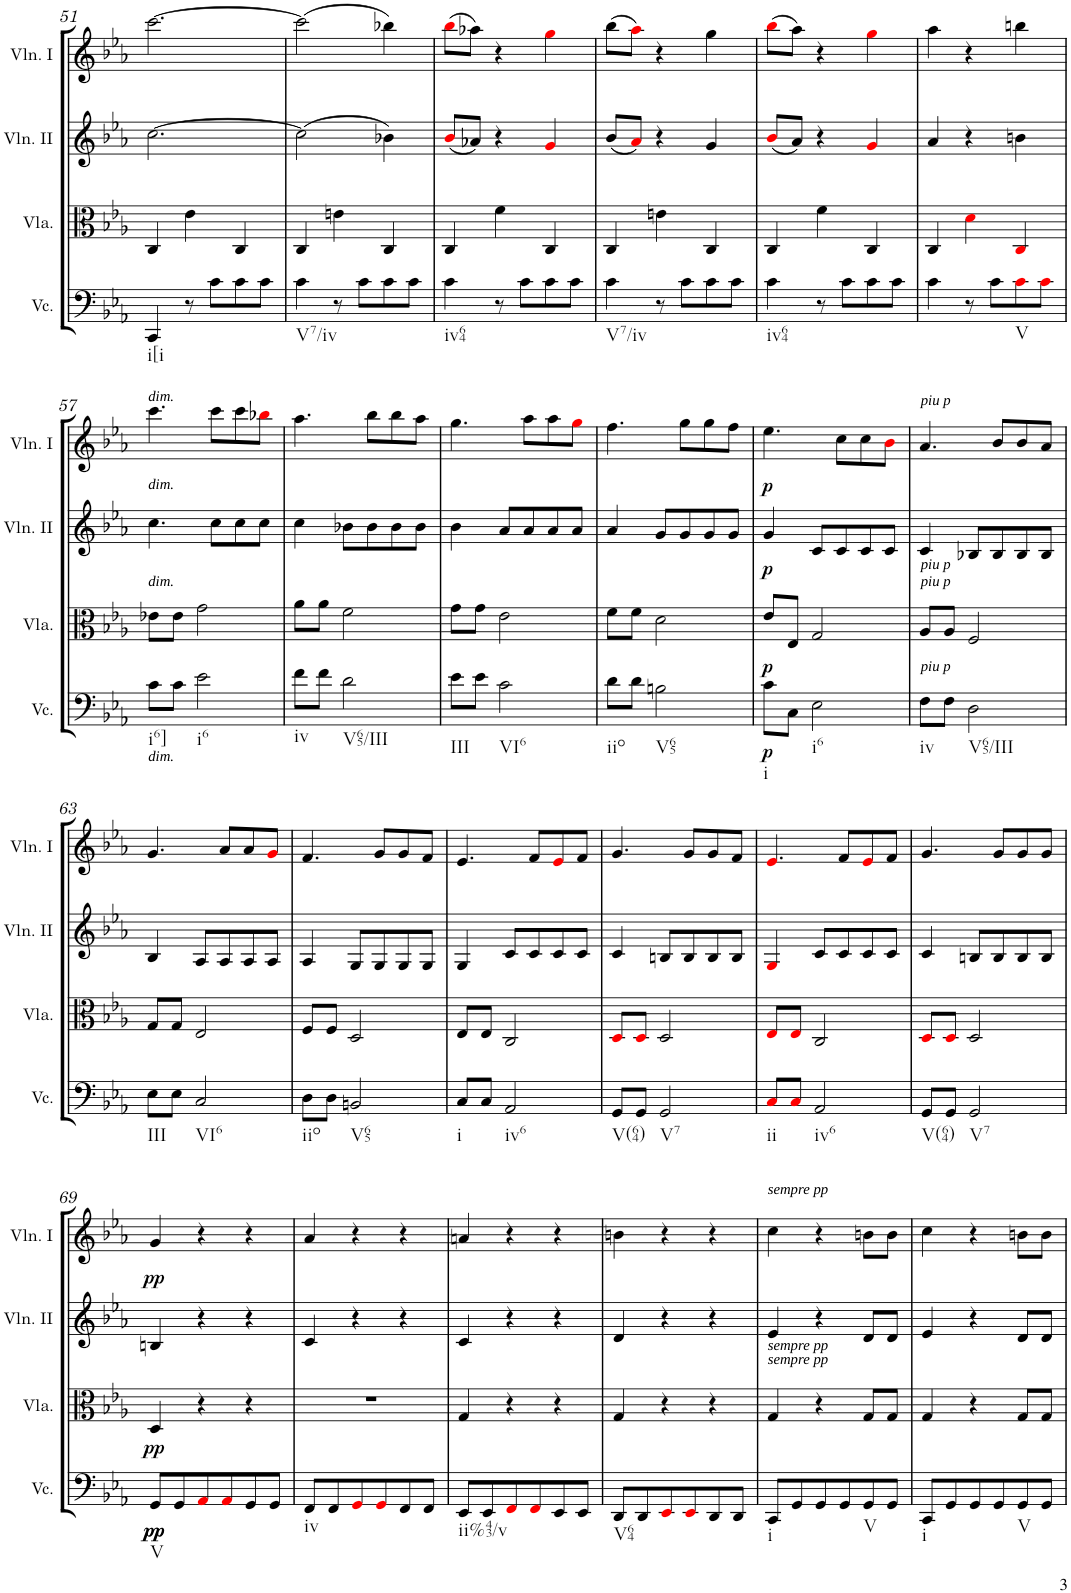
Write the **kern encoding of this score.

**kern	**dynam	**kern	**dynam	**kern	**dynam	**kern	**dynam
*part4	*part4	*part3	*part3	*part2	*part2	*part1	*part1
*staff4	*staff4	*staff3	*staff3	*staff2	*staff2	*staff1	*staff1
*I"Violoncello	*	*I"Viola	*	*I"Violin II	*	*I"Violin I	*
*I'Vc.	*	*I'Vla.	*	*I'Vln. II	*	*I'Vln. I	*
!!LO:PB:g=z
*clefF4	*	*clefC3	*	*clefG2	*	*clefG2	*
*k[b-e-a-]	*	*k[b-e-a-]	*	*k[b-e-a-]	*	*k[b-e-a-]	*
*c:	*	*c:	*	*c:	*	*c:	*
*M3/4	*	*M3/4	*	*M3/4	*	*M3/4	*
=51	=51	=51	=51	=51	=51	=51	=51
!LO:TX:b:t=i[i	!	!	!	!	!	!	!
4CC/	.	4C/	.	[2.cc\	.	[2.ccc\	.
8r	.	4e-\	.	.	.	.	.
8c\L	.	.	.	.	.	.	.
8c\	.	4C/	.	.	.	.	.
8c\J	.	.	.	.	.	.	.
=52	=52	=52	=52	=52	=52	=52	=52
!LO:TX:b:t=V7/iv	!	!	!	!	!	!	!
4c\	.	4C/	.	(2cc\]	.	(2ccc\]	.
8r	.	4en\	.	.	.	.	.
8c\L	.	.	.	.	.	.	.
8c\	.	4C/	.	4b-X\)	.	4bb-X\)	.
8c\J	.	.	.	.	.	.	.
=53	=53	=53	=53	=53	=53	=53	=53
!LO:TX:b:t=iv64	!	!	!	!	!	!	!
4c\	.	4C/	.	(8b-i/L	.	(8bb-i\L	.
.	.	.	.	8a-X/J)	.	8aa-X\J)	.
8r	.	4f\	.	4r	.	4r	.
8c\L	.	.	.	.	.	.	.
8c\	.	4C/	.	4gi/	.	4ggi\	.
8c\J	.	.	.	.	.	.	.
=54	=54	=54	=54	=54	=54	=54	=54
!LO:TX:b:t=V7/iv	!	!	!	!	!	!	!
4c\	.	4C/	.	(8b-/L	.	(8bb-\L	.
.	.	.	.	8a-i/J)	.	8aa-i\J)	.
8r	.	4en\	.	4r	.	4r	.
8c\L	.	.	.	.	.	.	.
8c\	.	4C/	.	4g/	.	4gg\	.
8c\J	.	.	.	.	.	.	.
=55	=55	=55	=55	=55	=55	=55	=55
!LO:TX:b:t=iv64	!	!	!	!	!	!	!
4c\	.	4C/	.	(8b-i/L	.	(8bb-i\L	.
.	.	.	.	8a-/J)	.	8aa-\J)	.
8r	.	4f\	.	4r	.	4r	.
8c\L	.	.	.	.	.	.	.
8c\	.	4C/	.	4gi/	.	4ggi\	.
8c\J	.	.	.	.	.	.	.
=56	=56	=56	=56	=56	=56	=56	=56
4c\	.	4C/	.	4a-/	.	4aa-\	.
8r	.	4di\	.	4r	.	4r	.
8c\L	.	.	.	.	.	.	.
!LO:TX:b:t=V	!	!	!	!	!	!	!
8ci\	.	4Ci/	.	4bn\	.	4bbn\	.
8ci\J	.	.	.	.	.	.	.
!!LO:LB:g=z
=57	=57	=57	=57	=57	=57	=57	=57
!	!	!	!	!	!	!LO:TX:a:i:t=dim.	!
!	!	!	!	!LO:TX:a:i:t=dim.	!	!	!
!	!	!LO:TX:a:i:t=dim.	!	!	!	!	!
!LO:TX:b:i:t=dim.	!	!	!	!	!	!	!
!LO:TX:b:t=i6]	!	!	!	!	!	!	!
8c\L	.	8e-X\L	.	4.cc\	.	4.ccc\	.
8c\J	.	8e-\J	.	.	.	.	.
!LO:TX:b:t=i6	!	!	!	!	!	!	!
2e-\	.	2g\	.	.	.	.	.
.	.	.	.	8cc\L	.	8ccc\L	.
.	.	.	.	8cc\	.	8ccc\	.
.	.	.	.	8cc\J	.	8bb-Xi\J	.
=58	=58	=58	=58	=58	=58	=58	=58
!LO:TX:b:t=iv	!	!	!	!	!	!	!
8f\L	.	8a-\L	.	4cc\	.	4.aa-\	.
8f\J	.	8a-\J	.	.	.	.	.
!LO:TX:b:t=V65/III	!	!	!	!	!	!	!
2d\	.	2f\	.	8b-X\L	.	.	.
.	.	.	.	8b-\	.	8bb-\L	.
.	.	.	.	8b-\	.	8bb-\	.
.	.	.	.	8b-\J	.	8aa-\J	.
=59	=59	=59	=59	=59	=59	=59	=59
!LO:TX:b:t=III	!	!	!	!	!	!	!
8e-\L	.	8g\L	.	4b-\	.	4.gg\	.
8e-\J	.	8g\J	.	.	.	.	.
!LO:TX:b:t=VI6	!	!	!	!	!	!	!
2c\	.	2e-\	.	8a-/L	.	.	.
.	.	.	.	8a-/	.	8aa-\L	.
.	.	.	.	8a-/	.	8aa-\	.
.	.	.	.	8a-/J	.	8ggi\J	.
=60	=60	=60	=60	=60	=60	=60	=60
!LO:TX:b:t=iio	!	!	!	!	!	!	!
8d\L	.	8f\L	.	4a-/	.	4.ff\	.
8d\J	.	8f\J	.	.	.	.	.
!LO:TX:b:t=V65	!	!	!	!	!	!	!
2Bn\	.	2d\	.	8g/L	.	.	.
.	.	.	.	8g/	.	8gg\L	.
.	.	.	.	8g/	.	8gg\	.
.	.	.	.	8g/J	.	8ff\J	.
=61	=61	=61	=61	=61	=61	=61	=61
!LO:TX:b:t=i	!	!	!	!	!	!	!
!	!LO:DY:b	!	!LO:DY:b	!	!LO:DY:b	!	!LO:DY:b
8c\L	p	8e-/L	p	4g/	p	4.ee-\	p
8C\J	.	8E-/J	.	.	.	.	.
!LO:TX:b:t=i6	!	!	!	!	!	!	!
2E-\	.	2G/	.	8c/L	.	.	.
.	.	.	.	8c/	.	8cc\L	.
.	.	.	.	8c/	.	8cc\	.
.	.	.	.	8c/J	.	8b-i\J	.
=62	=62	=62	=62	=62	=62	=62	=62
!	!	!	!	!	!	!LO:TX:a:i:t=piu p	!
!	!	!LO:TX:a:i:t=piu p	!	!	!	!	!
!	!	!LO:TX:a:i:t=piu p	!	!	!	!	!
!LO:TX:a:i:t=piu p	!	!	!	!	!	!	!
!LO:TX:b:t=iv	!	!	!	!	!	!	!
8F\L	.	8A-/L	.	4c/	.	4.a-/	.
8F\J	.	8A-/J	.	.	.	.	.
!LO:TX:b:t=V65/III	!	!	!	!	!	!	!
2D\	.	2F/	.	8B-X/L	.	.	.
.	.	.	.	8B-/	.	8b-/L	.
.	.	.	.	8B-/	.	8b-/	.
.	.	.	.	8B-/J	.	8a-/J	.
!!LO:LB:g=z
=63	=63	=63	=63	=63	=63	=63	=63
!LO:TX:b:t=III	!	!	!	!	!	!	!
8E-\L	.	8G/L	.	4B-/	.	4.g/	.
8E-\J	.	8G/J	.	.	.	.	.
!LO:TX:b:t=VI6	!	!	!	!	!	!	!
2C/	.	2E-/	.	8A-/L	.	.	.
.	.	.	.	8A-/	.	8a-/L	.
.	.	.	.	8A-/	.	8a-/	.
.	.	.	.	8A-/J	.	8gi/J	.
=64	=64	=64	=64	=64	=64	=64	=64
!LO:TX:b:t=iio	!	!	!	!	!	!	!
8D\L	.	8F/L	.	4A-/	.	4.f/	.
8D\J	.	8F/J	.	.	.	.	.
!LO:TX:b:t=V65	!	!	!	!	!	!	!
2BBn/	.	2D/	.	8G/L	.	.	.
.	.	.	.	8G/	.	8g/L	.
.	.	.	.	8G/	.	8g/	.
.	.	.	.	8G/J	.	8f/J	.
=65	=65	=65	=65	=65	=65	=65	=65
!LO:TX:b:t=i	!	!	!	!	!	!	!
8C/L	.	8E-/L	.	4G/	.	4.e-/	.
8C/J	.	8E-/J	.	.	.	.	.
!LO:TX:b:t=iv6	!	!	!	!	!	!	!
2AA-/	.	2C/	.	8c/L	.	.	.
.	.	.	.	8c/	.	8f/L	.
.	.	.	.	8c/	.	8e-i/	.
.	.	.	.	8c/J	.	8f/J	.
=66	=66	=66	=66	=66	=66	=66	=66
!LO:TX:b:t=V(64)	!	!	!	!	!	!	!
8GG/L	.	8Di/L	.	4c/	.	4.g/	.
8GG/J	.	8Di/J	.	.	.	.	.
!LO:TX:b:t=V7	!	!	!	!	!	!	!
2GG/	.	2D/	.	8Bn/L	.	.	.
.	.	.	.	8B/	.	8g/L	.
.	.	.	.	8B/	.	8g/	.
.	.	.	.	8B/J	.	8f/J	.
=67	=67	=67	=67	=67	=67	=67	=67
!LO:TX:b:t=ii	!	!	!	!	!	!	!
8Ci/L	.	8E-i/L	.	4Gi/	.	4.e-i/	.
8Ci/J	.	8E-i/J	.	.	.	.	.
!LO:TX:b:t=iv6	!	!	!	!	!	!	!
2AA-/	.	2C/	.	8c/L	.	.	.
.	.	.	.	8c/	.	8f/L	.
.	.	.	.	8c/	.	8e-i/	.
.	.	.	.	8c/J	.	8f/J	.
=68	=68	=68	=68	=68	=68	=68	=68
!LO:TX:b:t=V(64)	!	!	!	!	!	!	!
8GG/L	.	8Di/L	.	4c/	.	4.g/	.
8GG/J	.	8Di/J	.	.	.	.	.
!LO:TX:b:t=V7	!	!	!	!	!	!	!
2GG/	.	2D/	.	8Bn/L	.	.	.
.	.	.	.	8B/	.	8g/L	.
.	.	.	.	8B/	.	8g/	.
.	.	.	.	8B/J	.	8g/J	.
!!LO:LB:g=z
=69	=69	=69	=69	=69	=69	=69	=69
!LO:TX:b:t=V	!	!	!	!	!	!	!
!	!LO:DY:b	!	!	!	!	!	!
!	!LO:DY:n=1:b	!	!LO:DY:b	!	!	!	!LO:DY:b
8GG/L	pp pp	4D/	pp	4Bn/	.	4g/	pp
8GG/	.	.	.	.	.	.	.
8AA-i/	.	4r	.	4r	.	4r	.
8AA-i/	.	.	.	.	.	.	.
8GG/	.	4r	.	4r	.	4r	.
8GG/J	.	.	.	.	.	.	.
=70	=70	=70	=70	=70	=70	=70	=70
!LO:TX:b:t=iv	!	!	!	!	!	!	!
8FF/L	.	2.r	.	4c/	.	4a-/	.
8FF/	.	.	.	.	.	.	.
8GGi/	.	.	.	4r	.	4r	.
8GGi/	.	.	.	.	.	.	.
8FF/	.	.	.	4r	.	4r	.
8FF/J	.	.	.	.	.	.	.
=71	=71	=71	=71	=71	=71	=71	=71
!LO:TX:b:t=ii%43/v	!	!	!	!	!	!	!
8EE-/L	.	4G/	.	4c/	.	4an/	.
8EE-/	.	.	.	.	.	.	.
8FFi/	.	4r	.	4r	.	4r	.
8FFi/	.	.	.	.	.	.	.
8EE-/	.	4r	.	4r	.	4r	.
8EE-/J	.	.	.	.	.	.	.
=72	=72	=72	=72	=72	=72	=72	=72
!LO:TX:b:t=V64	!	!	!	!	!	!	!
8DD/L	.	4G/	.	4d/	.	4bn\	.
8DD/	.	.	.	.	.	.	.
8EE-i/	.	4r	.	4r	.	4r	.
8EE-i/	.	.	.	.	.	.	.
8DD/	.	4r	.	4r	.	4r	.
8DD/J	.	.	.	.	.	.	.
=73	=73	=73	=73	=73	=73	=73	=73
!	!	!	!	!	!	!LO:TX:a:i:t=sempre pp	!
!	!	!LO:TX:a:i:t=sempre pp	!	!	!	!	!
!	!	!LO:TX:a:i:t=sempre pp	!	!	!	!	!
!LO:TX:b:t=i	!	!	!	!	!	!	!
8CC/L	.	4G/	.	4e-/	.	4cc\	.
8GG/	.	.	.	.	.	.	.
8GG/	.	4r	.	4r	.	4r	.
8GG/	.	.	.	.	.	.	.
!LO:TX:b:t=V	!	!	!	!	!	!	!
8GG/	.	8G/L	.	8d/L	.	8bn\L	.
8GG/J	.	8G/J	.	8d/J	.	8b\J	.
=74	=74	=74	=74	=74	=74	=74	=74
!LO:TX:b:t=i	!	!	!	!	!	!	!
8CC/L	.	4G/	.	4e-/	.	4cc\	.
8GG/	.	.	.	.	.	.	.
8GG/	.	4r	.	4r	.	4r	.
8GG/	.	.	.	.	.	.	.
!LO:TX:b:t=V	!	!	!	!	!	!	!
8GG/	.	8G/L	.	8d/L	.	8bn\L	.
8GG/J	.	8G/J	.	8d/J	.	8b\J	.
=	=	=	=	=	=	=	=
*-	*-	*-	*-	*-	*-	*-	*-
